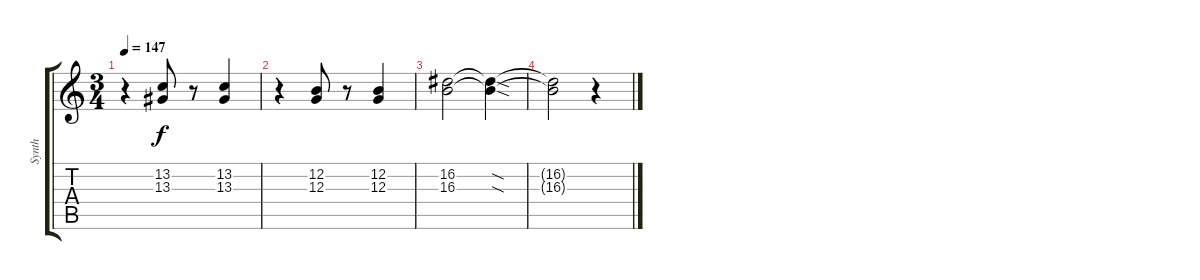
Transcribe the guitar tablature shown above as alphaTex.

\track ("Synth" "Synth") {instrument lead4chiff}
\staff {score tabs}
\tuning (E4 B3 G3 D3 A2 E2) {hide}
\ts (3 4)
\tempo 147
\clef g2
\ks c
r.4{dy f} (13.2 13.3).8 r.8 (13.2 13.3).4 |
r.4 (12.2 12.3).8 r.8 (12.2 12.3).4 |
(16.2 16.3).2 (16.2{sod t} 16.3{sod t}).4 |
(16.2{t} 16.3{t}).2 r.4
